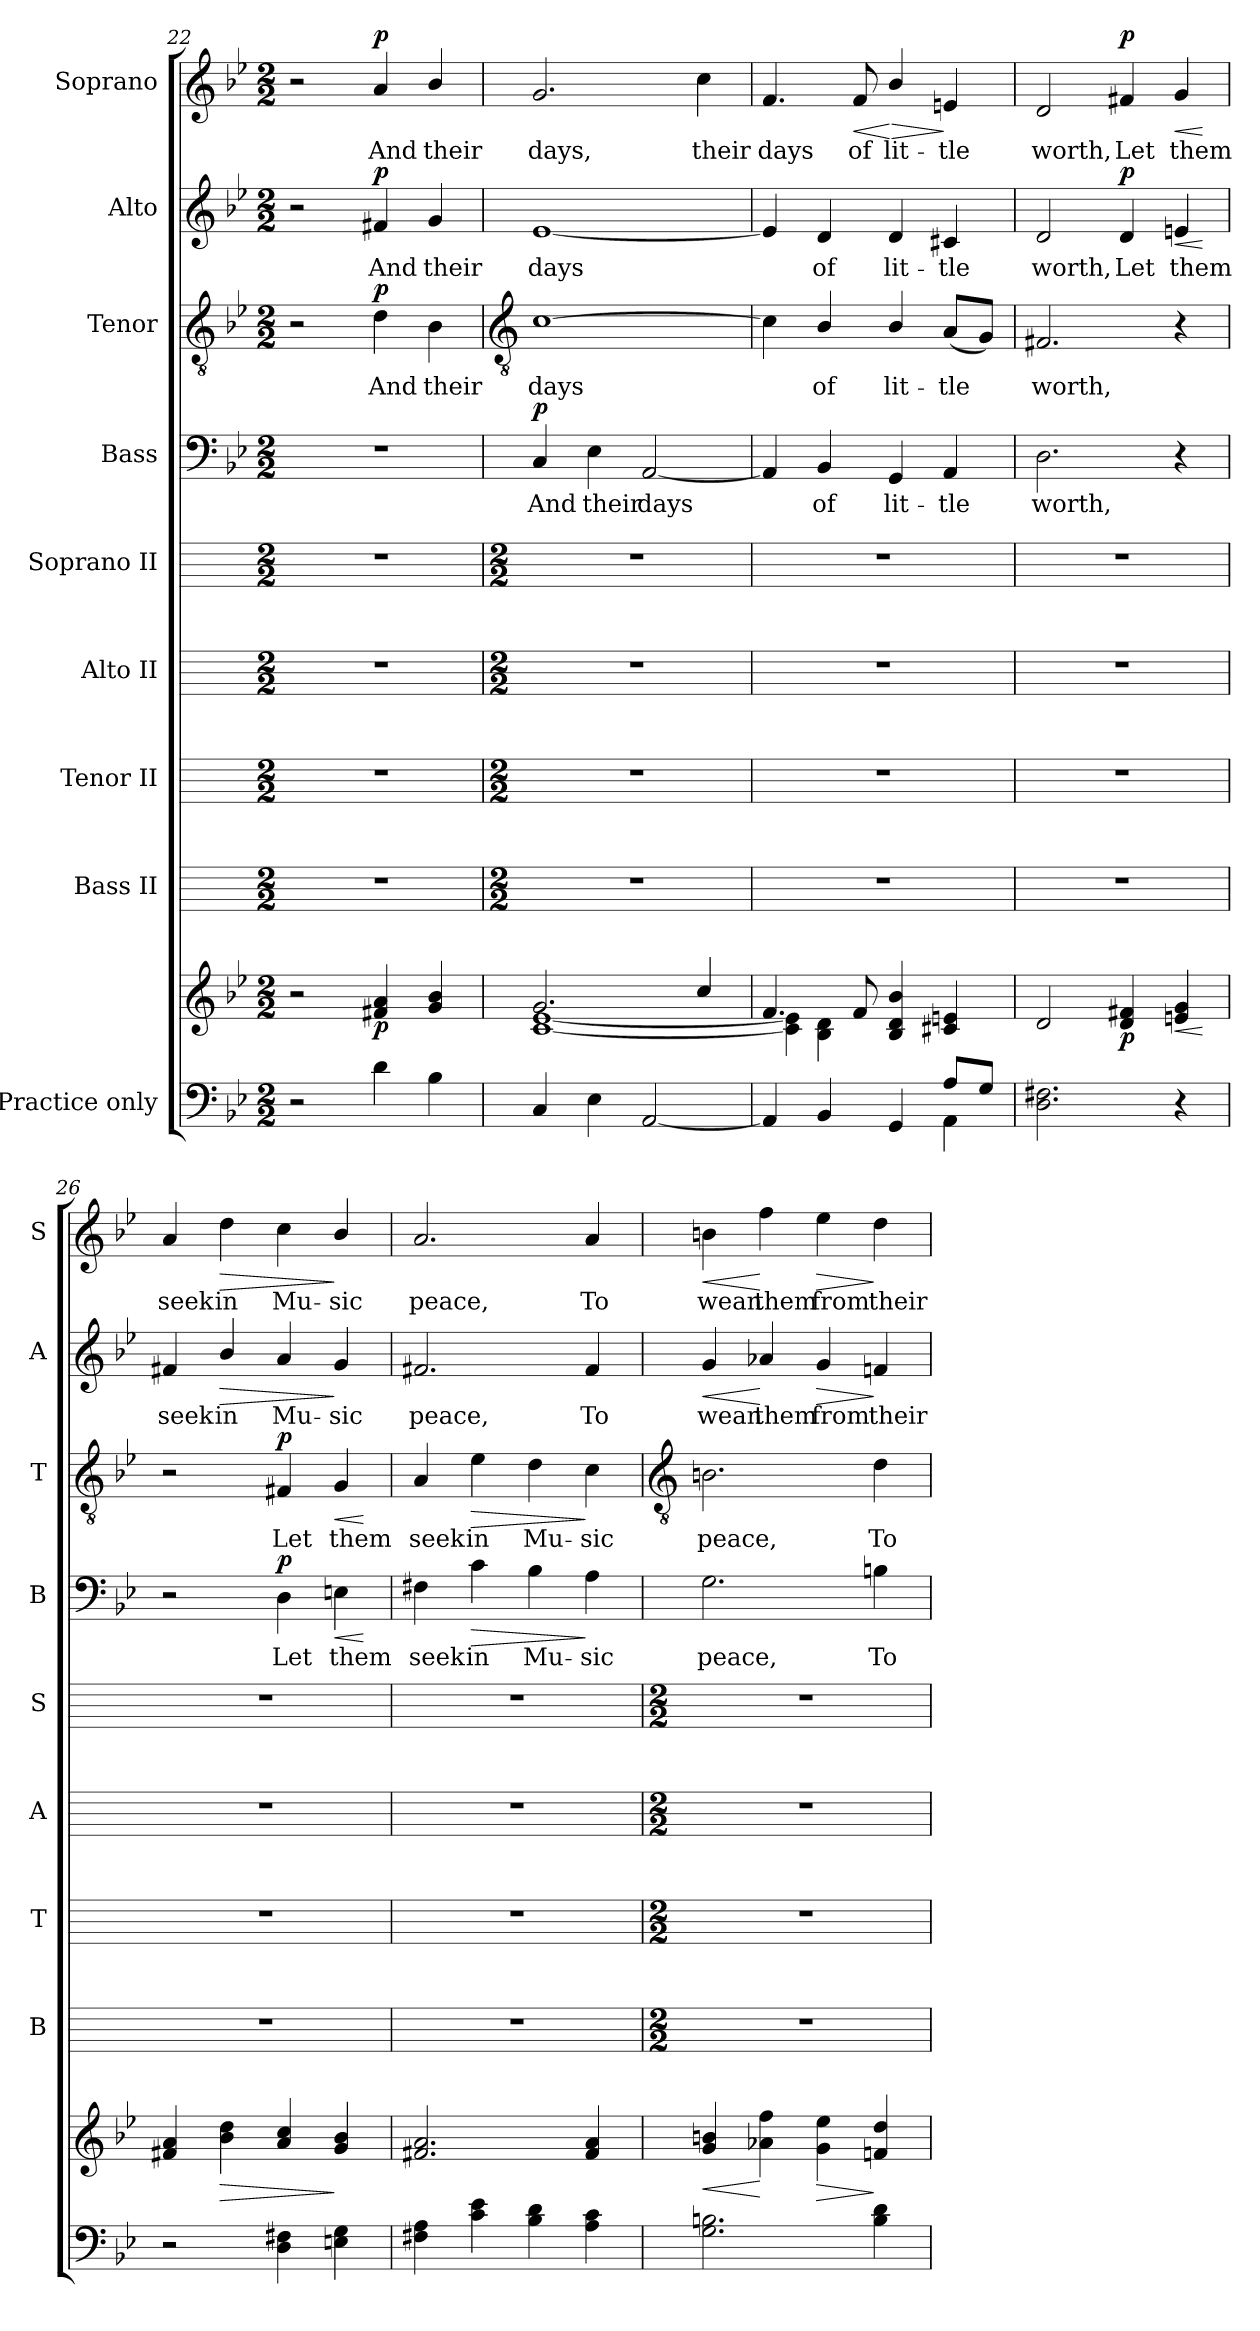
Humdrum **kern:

**kern	**kern	**dynam	**kern	**kern	**kern	**kern	**kern	**text	**dynam	**kern	**text	**dynam	**kern	**text	**dynam	**kern	**text	**dynam
*part9	*part9	*part9	*part8	*part7	*part6	*part5	*part4	*part4	*part4	*part3	*part3	*part3	*part2	*part2	*part2	*part1	*part1	*part1
*staff10	*staff9	*staff9/10	*staff8	*staff7	*staff6	*staff5	*staff4	*staff4	*staff4	*staff3	*staff3	*staff3	*staff2	*staff2	*staff2	*staff1	*staff1	*staff1
*I"Practice only	*	*	*I"Bass II	*I"Tenor II	*I"Alto II	*I"Soprano II	*I"Bass	*	*	*I"Tenor	*	*	*I"Alto	*	*	*I"Soprano	*	*
*	*	*	*I'B	*I'T	*I'A	*I'S	*I'B	*	*	*I'T	*	*	*I'A	*	*	*I'S	*	*
*clefF4	*clefG2	*	*	*	*	*	*clefF4	*	*	*clefGv2	*	*	*clefG2	*	*	*clefG2	*	*
*k[b-e-]	*k[b-e-]	*	*	*	*	*	*k[b-e-]	*	*	*k[b-e-]	*	*	*k[b-e-]	*	*	*k[b-e-]	*	*
*B-:	*B-:	*	*	*	*	*	*B-:	*	*	*B-:	*	*	*B-:	*	*	*B-:	*	*
*M2/2	*M2/2	*	*M2/2	*M2/2	*M2/2	*M2/2	*M2/2	*	*	*M2/2	*	*	*M2/2	*	*	*M2/2	*	*
=22	=22	=22	=22	=22	=22	=22	=22	=22	=22	=22	=22	=22	=22	=22	=22	=22	=22	=22
2r	2r	.	1r	1r	1r	1r	1r	.	.	2r	.	.	2r	.	.	2r	.	.
!	!	!LO:DY:b	!	!	!	!	!	!	!	!	!LO:LY:b	!LO:DY:b	!	!LO:LY:b	!LO:DY:b	!	!LO:LY:b	!LO:DY:b
4d	4f#X 4a	p	.	.	.	.	.	.	.	4d	And	p	4f#X	And	p	4a	And	p
!	!	!	!	!	!	!	!	!	!	!	!LO:LY:b	!	!	!LO:LY:b	!	!	!LO:LY:b	!
4B-	4g 4b-	.	.	.	.	.	.	.	.	4B-	their	.	4g	their	.	4b-/	their	.
!!LO:LB:g=z
=23	=23	=23	=23	=23	=23	=23	=23	=23	=23	=23	=23	=23	=23	=23	=23	=23	=23	=23
*	*	*	*	*	*	*	*	*	*	*clefGv2	*	*	*	*	*	*	*	*
*	*	*	*M2/2	*M2/2	*M2/2	*M2/2	*	*	*	*	*	*	*	*	*	*	*	*
*	*^	*	*	*	*	*	*	*	*	*	*	*	*	*	*	*	*	*
!	!	!	!	!	!	!	!	!	!LO:LY:b	!LO:DY:b	!	!LO:LY:b	!	!	!LO:LY:b	!	!	!LO:LY:b	!
4C	2.g/	[1c\ [1e-\	.	1r	1r	1r	1r	4C	And	p	[1c	days	.	[1e-	days	.	2.g	days,	.
!	!	!	!	!	!	!	!	!	!LO:LY:b	!	!	!	!	!	!	!	!	!	!
4E-	.	.	.	.	.	.	.	4E-	their	.	.	.	.	.	.	.	.	.	.
!	!	!	!	!	!	!	!	!	!LO:LY:b	!	!	!	!	!	!	!	!	!	!
[2AA	.	.	.	.	.	.	.	[2AA	days	.	.	.	.	.	.	.	.	.	.
!	!	!	!	!	!	!	!	!	!	!	!	!	!	!	!	!	!	!LO:LY:b	!
.	4cc/	.	.	.	.	.	.	.	.	.	.	.	.	.	.	.	4cc	their	.
=24	=24	=24	=24	=24	=24	=24	=24	=24	=24	=24	=24	=24	=24	=24	=24	=24	=24	=24	=24
*^	*	*	*	*	*	*	*	*	*	*	*	*	*	*	*	*	*	*	*
!	!	!	!	!	!	!	!	!	!	!	!	!	!	!	!	!	!	!	!LO:LY:b	!
2.ryy	4AA]	4.f/	4c\] 4e-\]	.	1r	1r	1r	1r	4AA]	.	.	4c]	.	.	4e-]	.	.	4.f	days	.
!	!	!	!	!	!	!	!	!	!	!LO:LY:b	!	!	!LO:LY:b	!	!	!LO:LY:b	!	!	!	!
.	4BB-	.	4B-\ 4d\	.	.	.	.	.	4BB-	of	.	4B-/	of	.	4d	of	.	.	.	.
!	!	!	!	!	!	!	!	!	!	!	!	!	!	!	!	!	!	!	!LO:LY:b	!LO:HP:b
.	.	8f/	.	.	.	.	.	.	.	.	.	.	.	.	.	.	.	8f	of	<
!	!	!	!	!	!	!	!	!	!	!LO:LY:b	!	!	!LO:LY:b	!	!	!LO:LY:b	!	!	!LO:LY:b	!LO:HP:n=1:b
.	4GG	4B-/ 4d/ 4b-/	4ryy	.	.	.	.	.	4GG	lit-	.	4B-/	lit-	.	4d	lit-	.	4b-/	lit-	[ >
!	!	!	!	!	!	!	!	!	!	!LO:LY:b	!	!	!LO:LY:b	!	!	!LO:LY:b	!	!	!LO:LY:b	!
8A/L	4AA\	4c#X/ 4en/	4ryy	.	.	.	.	.	4AA	-tle	.	(<8AL	-tle	.	4c#X	-tle	.	4en	-tle	]
8G/J	.	.	.	.	.	.	.	.	.	.	.	8GJ)	.	.	.	.	.	.	.	.
*v	*v	*	*	*	*	*	*	*	*	*	*	*	*	*	*	*	*	*	*	*
=25	=25	=25	=25	=25	=25	=25	=25	=25	=25	=25	=25	=25	=25	=25	=25	=25	=25	=25	=25
!	!	!	!	!	!	!	!	!	!LO:LY:b	!	!	!LO:LY:b	!	!	!LO:LY:b	!	!	!LO:LY:b	!
2.D 2.F#X	2d/	1ryy	.	1r	1r	1r	1r	2.D	worth,	.	2.F#X	worth,	.	2d	worth,	.	2d	worth,	.
!	!	!	!LO:DY:b	!	!	!	!	!	!	!	!	!	!	!	!LO:LY:b	!LO:DY:b	!	!LO:LY:b	!LO:DY:b
.	4d/ 4f#X/	.	p	.	.	.	.	.	.	.	.	.	.	4d	Let	p	4f#X	Let	p
!	!	!	!LO:HP:b	!	!	!	!	!	!	!	!	!	!	!	!LO:LY:b	!LO:HP:b	!	!LO:LY:b	!LO:HP:b
4r	4en/ 4g/	.	<	.	.	.	.	4r	.	.	4r	.	.	4en	them	<	4g	them	<
*	*v	*v	*	*	*	*	*	*	*	*	*	*	*	*	*	*	*	*	*
.	.	[	.	.	.	.	.	.	.	.	.	.	.	.	[	.	.	[
=26	=26	=26	=26	=26	=26	=26	=26	=26	=26	=26	=26	=26	=26	=26	=26	=26	=26	=26
*	*^	*	*	*	*	*	*	*	*	*	*	*	*	*	*	*	*	*
!	!	!	!	!	!	!	!	!	!	!	!	!	!	!	!LO:LY:b	!	!	!LO:LY:b	!
2r	4f#X/ 4a/	1ryy	.	1r	1r	1r	1r	2r	.	.	2r	.	.	4f#X	seek	.	4a	seek	.
!	!	!	!LO:HP:b	!	!	!	!	!	!	!	!	!	!	!	!LO:LY:b	!LO:HP:b	!	!LO:LY:b	!LO:HP:b
.	4b-\ 4dd\	.	>	.	.	.	.	.	.	.	.	.	.	4b-/	in	>	4dd	in	>
!	!	!	!	!	!	!	!	!	!LO:LY:b	!LO:DY:b	!	!LO:LY:b	!LO:DY:b	!	!LO:LY:b	!	!	!LO:LY:b	!
4D 4F#X	4a/ 4cc/	.	.	.	.	.	.	4D	Let	p	4F#X	Let	p	4a	Mu-	.	4cc	Mu-	.
!	!	!	!	!	!	!	!	!	!LO:LY:b	!LO:HP:b	!	!LO:LY:b	!LO:HP:b	!	!LO:LY:b	!	!	!LO:LY:b	!
4En 4G	4g/ 4b-/	.	]	.	.	.	.	4En	them	<	4G	them	<	4g	-sic	]	4b-/	-sic	]
*	*v	*v	*	*	*	*	*	*	*	*	*	*	*	*	*	*	*	*	*
.	.	.	.	.	.	.	.	.	[	.	.	[	.	.	.	.	.	.
=27	=27	=27	=27	=27	=27	=27	=27	=27	=27	=27	=27	=27	=27	=27	=27	=27	=27	=27
*	*^	*	*	*	*	*	*	*	*	*	*	*	*	*	*	*	*	*
!	!	!	!	!	!	!	!	!	!LO:LY:b	!	!	!LO:LY:b	!	!	!LO:LY:b	!	!	!LO:LY:b	!
4F#X 4A	2.f#X/ 2.a/	1ryy	.	1r	1r	1r	1r	4F#X	seek	.	4A	seek	.	2.f#X	peace,	.	2.a	peace,	.
!	!	!	!	!	!	!	!	!	!LO:LY:b	!LO:HP:b	!	!LO:LY:b	!LO:HP:b	!	!	!	!	!	!
4c 4e-	.	.	.	.	.	.	.	4c	in	>	4e-	in	>	.	.	.	.	.	.
!	!	!	!	!	!	!	!	!	!LO:LY:b	!	!	!LO:LY:b	!	!	!	!	!	!	!
4B- 4d	.	.	.	.	.	.	.	4B-	Mu-	.	4d	Mu-	.	.	.	.	.	.	.
!	!	!	!	!	!	!	!	!	!LO:LY:b	!	!	!LO:LY:b	!	!	!LO:LY:b	!	!	!LO:LY:b	!
4A 4c	4f#/ 4a/	.	.	.	.	.	.	4A	-sic	]	4c	-sic	]	4f#	To	.	4a	To	.
*	*v	*v	*	*	*	*	*	*	*	*	*	*	*	*	*	*	*	*	*
!!LO:LB:g=z
=28	=28	=28	=28	=28	=28	=28	=28	=28	=28	=28	=28	=28	=28	=28	=28	=28	=28	=28
*	*	*	*	*	*	*	*	*	*	*clefGv2	*	*	*	*	*	*	*	*
*	*	*	*M2/2	*M2/2	*M2/2	*M2/2	*	*	*	*	*	*	*	*	*	*	*	*
!	!	!LO:HP:b	!	!	!	!	!	!LO:LY:b	!	!	!LO:LY:b	!	!	!LO:LY:b	!LO:HP:b	!	!LO:LY:b	!LO:HP:b
2.G 2.Bn	4g 4bn	<	1r	1r	1r	1r	2.G	peace,	.	2.Bn	peace,	.	4g	wean	<	4bn	wean	<
!	!	!	!	!	!	!	!	!	!	!	!	!	!	!LO:LY:b	!	!	!LO:LY:b	!
.	4a-X 4ff	[	.	.	.	.	.	.	.	.	.	.	4a-X	them	[	4ff	them	[
!	!	!LO:HP:b	!	!	!	!	!	!	!	!	!	!	!	!LO:LY:b	!LO:HP:b	!	!LO:LY:b	!LO:HP:b
.	4g 4ee-	>	.	.	.	.	.	.	.	.	.	.	4g	from	>	4ee-	from	>
!	!	!	!	!	!	!	!	!LO:LY:b	!	!	!LO:LY:b	!	!	!LO:LY:b	!	!	!LO:LY:b	!
4B 4d	4fn 4dd	]	.	.	.	.	4Bn	To	.	4d	To	.	4fn	their	]	4dd	their	]
=	=	=	=	=	=	=	=	=	=	=	=	=	=	=	=	=	=	=
*-	*-	*-	*-	*-	*-	*-	*-	*-	*-	*-	*-	*-	*-	*-	*-	*-	*-	*-
